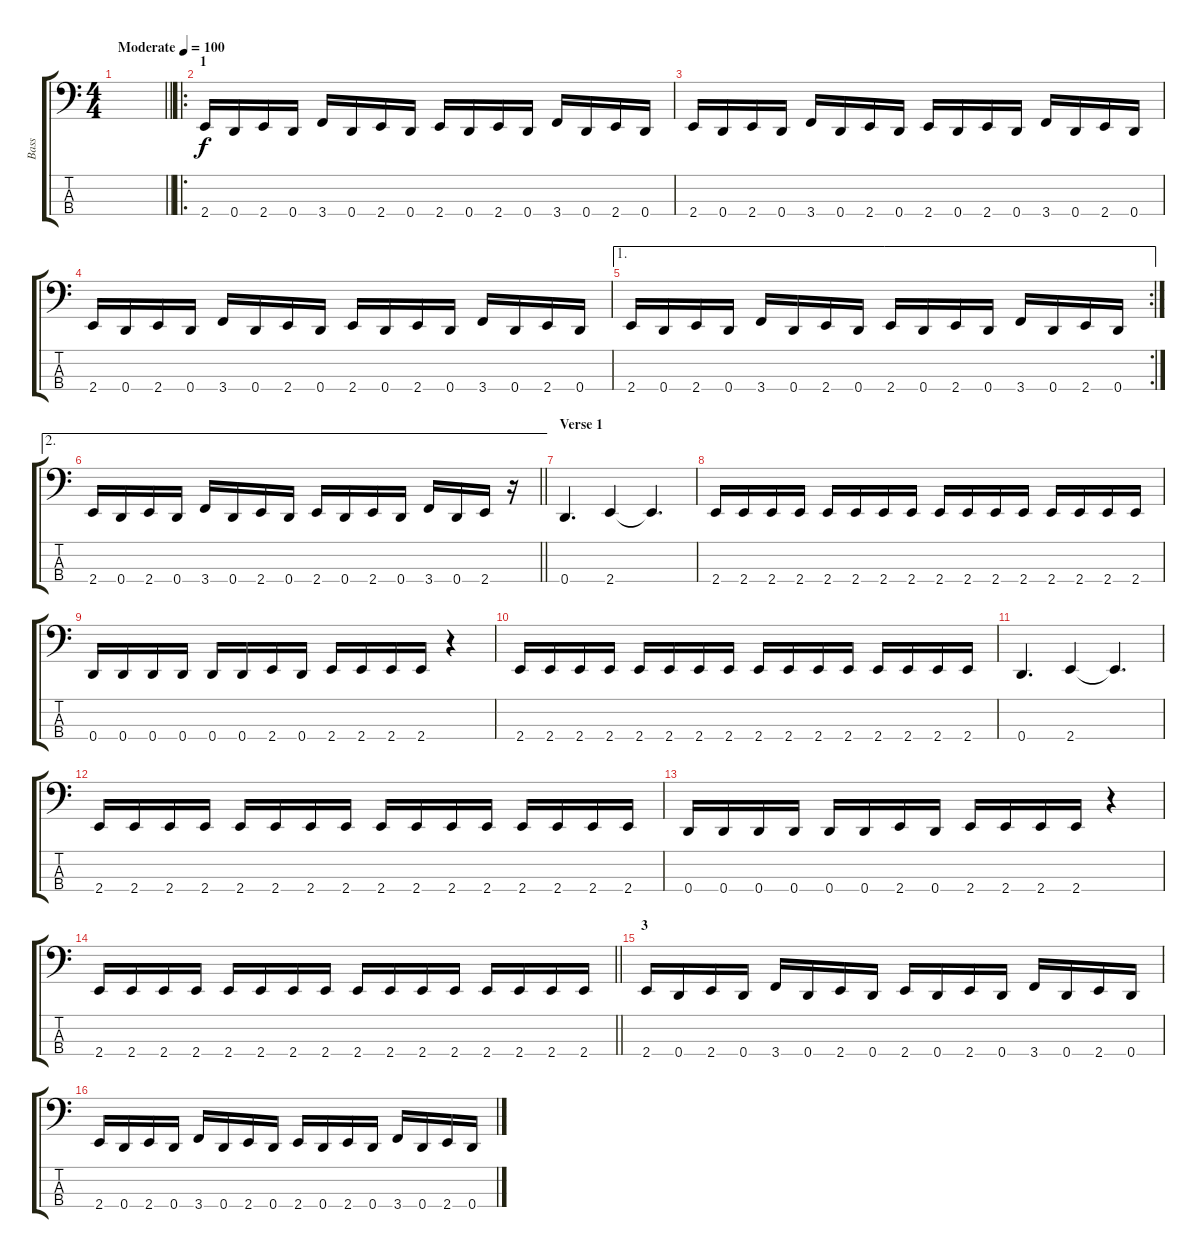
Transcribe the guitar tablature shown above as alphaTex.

\track ("Bass" "Bass") {instrument electricbassfinger}
\staff {score tabs}
\tuning (F2 C2 G1 D1) {hide}
\ts (4 4)
\tempo (100 "Moderate")
\clef f4
\barLineRight lightlight
\ks c
|
\ro
\section ("" "1")
2.4.16 0.4.16 2.4.16 0.4.16 3.4.16 0.4.16 2.4.16 0.4.16 2.4.16 0.4.16 2.4.16 0.4.16 3.4.16 0.4.16 2.4.16 0.4.16 |
2.4.16 0.4.16 2.4.16 0.4.16 3.4.16 0.4.16 2.4.16 0.4.16 2.4.16 0.4.16 2.4.16 0.4.16 3.4.16 0.4.16 2.4.16 0.4.16 |
2.4.16 0.4.16 2.4.16 0.4.16 3.4.16 0.4.16 2.4.16 0.4.16 2.4.16 0.4.16 2.4.16 0.4.16 3.4.16 0.4.16 2.4.16 0.4.16 |
\ae 1
\rc 2
2.4.16 0.4.16 2.4.16 0.4.16 3.4.16 0.4.16 2.4.16 0.4.16 2.4.16 0.4.16 2.4.16 0.4.16 3.4.16 0.4.16 2.4.16 0.4.16 |
\ae 2
\barLineRight lightlight
2.4.16 0.4.16 2.4.16 0.4.16 3.4.16 0.4.16 2.4.16 0.4.16 2.4.16 0.4.16 2.4.16 0.4.16 3.4.16 0.4.16 2.4.16 r.16 |
\section ("" "Verse 1")
0.4.4{d} 2.4.4 2.4{t}.4{d} |
2.4.16 2.4.16 2.4.16 2.4.16 2.4.16 2.4.16 2.4.16 2.4.16 2.4.16 2.4.16 2.4.16 2.4.16 2.4.16 2.4.16 2.4.16 2.4.16 |
0.4.16 0.4.16 0.4.16 0.4.16 0.4.16 0.4.16 2.4.16 0.4.16 2.4.16 2.4.16 2.4.16 2.4.16 r.4 |
2.4.16 2.4.16 2.4.16 2.4.16 2.4.16 2.4.16 2.4.16 2.4.16 2.4.16 2.4.16 2.4.16 2.4.16 2.4.16 2.4.16 2.4.16 2.4.16 |
0.4.4{d} 2.4.4 2.4{t}.4{d} |
2.4.16 2.4.16 2.4.16 2.4.16 2.4.16 2.4.16 2.4.16 2.4.16 2.4.16 2.4.16 2.4.16 2.4.16 2.4.16 2.4.16 2.4.16 2.4.16 |
0.4.16 0.4.16 0.4.16 0.4.16 0.4.16 0.4.16 2.4.16 0.4.16 2.4.16 2.4.16 2.4.16 2.4.16 r.4 |
\barLineRight lightlight
2.4.16 2.4.16 2.4.16 2.4.16 2.4.16 2.4.16 2.4.16 2.4.16 2.4.16 2.4.16 2.4.16 2.4.16 2.4.16 2.4.16 2.4.16 2.4.16 |
\section ("" "3")
2.4.16 0.4.16 2.4.16 0.4.16 3.4.16 0.4.16 2.4.16 0.4.16 2.4.16 0.4.16 2.4.16 0.4.16 3.4.16 0.4.16 2.4.16 0.4.16 |
2.4.16 0.4.16 2.4.16 0.4.16 3.4.16 0.4.16 2.4.16 0.4.16 2.4.16 0.4.16 2.4.16 0.4.16 3.4.16 0.4.16 2.4.16 0.4.16
